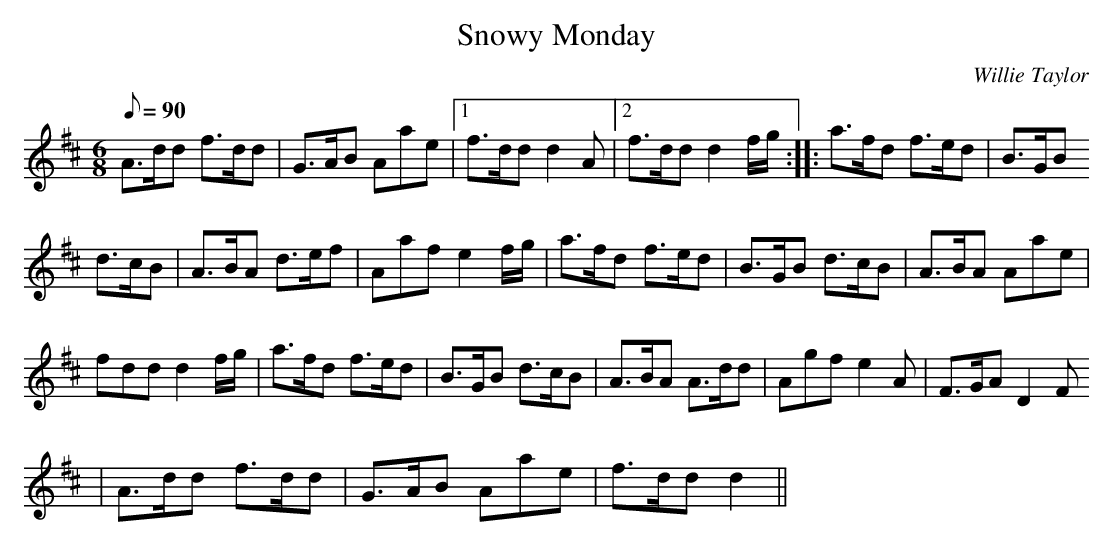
X:1
T:Snowy Monday
M:6/8
L:1/8
Q:90
C:Willie Taylor
that N:Willy used to play it in
K:D A |: F>GA D2 F | A>dd f>dd | G>AB A>dd | A>gf e2 A | F>GA D2 F |
A>dd f>dd | G>AB Aae |1 f>dd d2 A |2f>dd d2 f/g/:||: a>fd f>ed | B>GB
d>cB | A>BA d>ef | Aaf e2 f/g/ | a>fd f>ed | B>GB d>cB | A>BA Aae |
fdd d2 f/g/ | a>fd f>ed | B>GB d>cB | A>BA A>dd | Agf e2 A | F>GA D2 F
| A>dd f>dd | G>AB Aae | f>dd d2||
